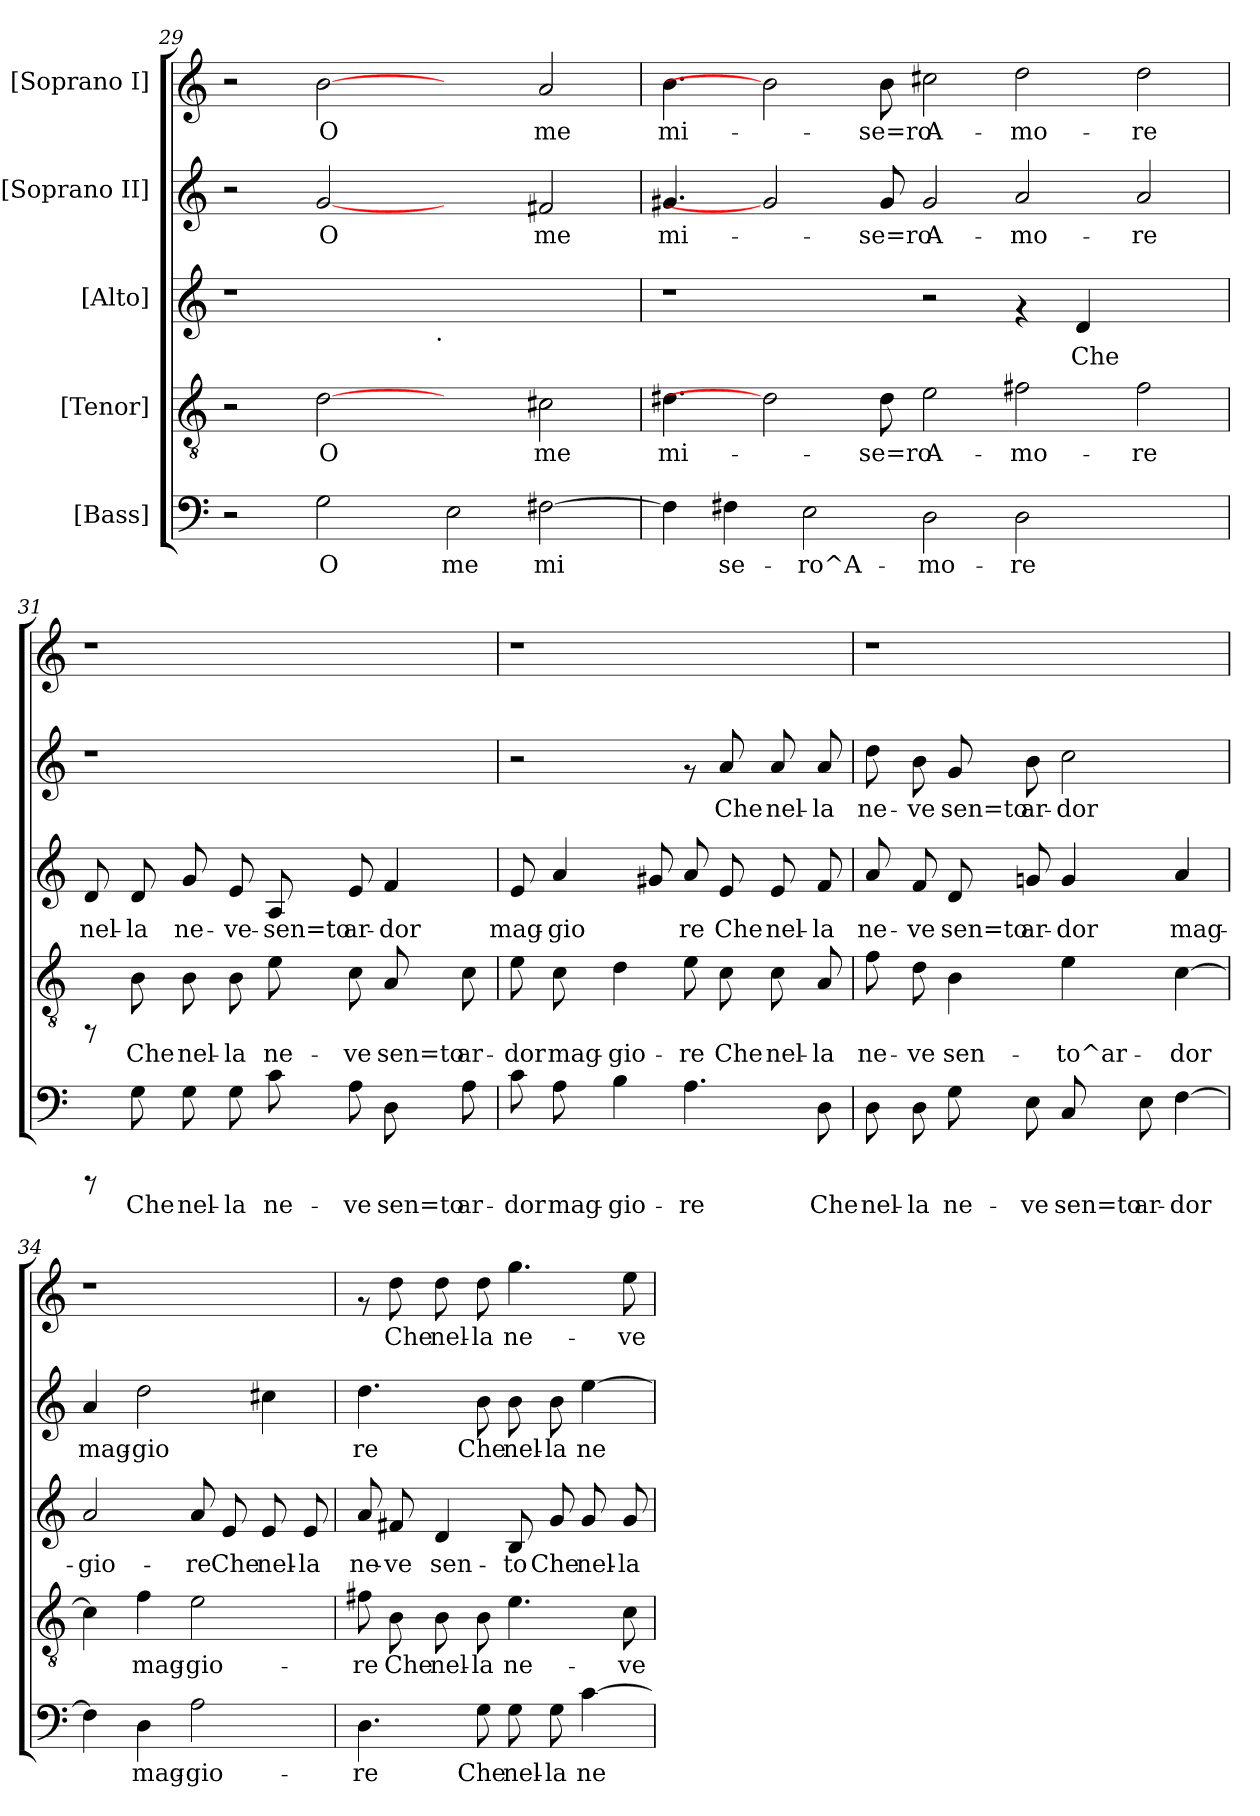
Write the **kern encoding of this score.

**kern	**text	**kern	**text	**kern	**text	**kern	**text	**kern	**text
*part5	*part5	*part4	*part4	*part3	*part3	*part2	*part2	*part1	*part1
*staff5	*staff5	*staff4	*staff4	*staff3	*staff3	*staff2	*staff2	*staff1	*staff1
*I"[Bass]	*	*I"[Tenor]	*	*I"[Alto]	*	*I"[Soprano II]	*	*I"[Soprano I]	*
*clefF4	*	*clefGv2	*	*clefG2	*	*clefG2	*	*clefG2	*
*k[]	*	*k[]	*	*k[]	*	*k[]	*	*k[]	*
*C:	*	*C:	*	*C:	*	*C:	*	*C:	*
=29	=29	=29	=29	=29	=29	=29	=29	=29	=29
*	*	*	*	*^	*	*	*	*	*
2r	.	2r	.	1r	2ryy	.	2r	.	2r	.
!	!LO:LY:b:cj	!	!LO:LY:b:cj	!	!	!	!	!LO:LY:b:cj	!	!LO:LY:b:cj
2G\	O	[2d	O	.	4ryy	.	[2g	O	[2b	O
.	.	.	.	.	8...ryy	.	.	.	.	.
!	!	!	!	!	!LO:TX:b:t=.	!	!	!	!	!
.	.	.	.	.	1ryy	.	.	.	.	.
!	!LO:LY:b:cj	!	!	!	!	!	!	!	!	!
2E\	me	2ryy	.	1ryy	.	.	2ryy	.	2ryy	.
!	!LO:LY:b:cj	!	!LO:LY:b:cj	!	!	!	!	!LO:LY:b:cj	!	!LO:LY:b:cj
[>2F#X\	mi-	2c#X\	me	.	.	.	2f#X/	me	2a/	me
.	.	.	.	.	64ryy	.	.	.	.	.
=30	=30	=30	=30	=30	=30	=30	=30	=30	=30	=30
!	!LO:LY:b:cj	!	!LO:LY:b:cj	!	!	!	!	!LO:LY:b:cj	!	!LO:LY:b:cj
*	*	*	*	*v	*v	*	*	*	*	*
4F#\]	--	4.d#X\	mi-	1r	.	4.g#X/	mi-	4.b\	mi-
!	!LO:LY:b:cj	!	!	!	!	!	!	!	!
4F#X\	-se-	.	.	.	.	.	.	.	.
.	.	2d]	.	.	.	2g]	.	2b]	.
!	!LO:LY:b:cj	!	!	!	!	!	!	!	!
2E\	-ro^A-	.	.	.	.	.	.	.	.
!	!	!	!LO:LY:b:cj	!	!	!	!LO:LY:b:cj	!	!LO:LY:b:cj
.	.	8d#\	-se=ro	.	.	8g#/	-se=ro	8b\	-se=ro
!	!LO:LY:b:cj	!	!LO:LY:b:cj	!	!	!	!LO:LY:b:cj	!	!LO:LY:b:cj
2D\	-mo-	2e\	A-	2r	.	2g#/	A-	2cc#X\	A-
!	!LO:LY:b:cj	!	!LO:LY:b:cj	!	!	!	!LO:LY:b:cj	!	!LO:LY:b:cj
2D\	-re	2f#X\	-mo-	4rf	.	2a/	-mo-	2dd\	-mo-
!	!	!	!	!	!LO:LY:b:cj	!	!	!	!
.	.	.	.	4d/	Che	.	.	.	.
!	!	!	!LO:LY:b:cj	!	!	!	!LO:LY:b:cj	!	!LO:LY:b:cj
2ryy	.	2f#\	-re	2ryy	.	2a/	-re	2dd\	-re
!!LO:PB:g=z
=31	=31	=31	=31	=31	=31	=31	=31	=31	=31
!	!	!	!	!	!LO:LY:b:cj	!	!	!	!
8rCCC	.	8rFF	.	8d/	nel-	1r	.	1r	.
!	!LO:LY:b:cj	!	!LO:LY:b:cj	!	!LO:LY:b:cj	!	!	!	!
8G\	Che	8B\	Che	8d/	-la	.	.	.	.
!	!LO:LY:b:cj	!	!LO:LY:b:cj	!	!LO:LY:b:cj	!	!	!	!
8G\	nel-	8B\	nel-	8g/	ne-	.	.	.	.
!	!LO:LY:b:cj	!	!LO:LY:b:cj	!	!LO:LY:b:cj	!	!	!	!
8G\	-la	8B\	-la	8e/	-ve-	.	.	.	.
!	!LO:LY:b:cj	!	!LO:LY:b:cj	!	!LO:LY:b:cj	!	!	!	!
8c\	ne-	8e\	ne-	8A/	-sen=to	.	.	.	.
!	!LO:LY:b:cj	!	!LO:LY:b:cj	!	!LO:LY:b:cj	!	!	!	!
8A\	-ve	8c\	-ve	8e/	ar-	.	.	.	.
!	!LO:LY:b:cj	!	!LO:LY:b:cj	!	!LO:LY:b:cj	!	!	!	!
8D\	sen=to	8A/	sen=to	4f/	-dor	.	.	.	.
!	!LO:LY:b:cj	!	!LO:LY:b:cj	!	!	!	!	!	!
8A\	ar-	8c\	ar-	.	.	.	.	.	.
=32	=32	=32	=32	=32	=32	=32	=32	=32	=32
!	!LO:LY:b:cj	!	!LO:LY:b:cj	!	!LO:LY:b:cj	!	!	!	!
8c\	-dor	8e\	-dor	8e/	mag-	2r	.	1r	.
!	!LO:LY:b:cj	!	!LO:LY:b:cj	!	!LO:LY:b:cj	!	!	!	!
8A\	mag-	8c\	mag-	4a/	-gio-	.	.	.	.
!	!LO:LY:b:cj	!	!LO:LY:b:cj	!	!	!	!	!	!
4B\	-gio-	4d\	-gio-	.	.	.	.	.	.
!	!	!	!	!	!LO:LY:b:cj	!	!	!	!
.	.	.	.	8g#X/	--	.	.	.	.
!	!LO:LY:b:cj	!	!LO:LY:b:cj	!	!LO:LY:b:cj	!	!	!	!
4.A\	-re	8e\	-re	8a/	-re	8rf	.	.	.
!	!	!	!LO:LY:b:cj	!	!LO:LY:b:cj	!	!LO:LY:b:cj	!	!
.	.	8c\	Che	8e/	Che	8a/	Che	.	.
!	!	!	!LO:LY:b:cj	!	!LO:LY:b:cj	!	!LO:LY:b:cj	!	!
.	.	8c\	nel-	8e/	nel-	8a/	nel-	.	.
!	!LO:LY:b:cj	!	!LO:LY:b:cj	!	!LO:LY:b:cj	!	!LO:LY:b:cj	!	!
8D\	Che	8A/	-la	8f/	-la	8a/	-la	.	.
=33	=33	=33	=33	=33	=33	=33	=33	=33	=33
!	!LO:LY:b:cj	!	!LO:LY:b:cj	!	!LO:LY:b:cj	!	!LO:LY:b:cj	!	!
8D\	nel-	8f\	ne-	8a/	ne-	8dd\	ne-	1r	.
!	!LO:LY:b:cj	!	!LO:LY:b:cj	!	!LO:LY:b:cj	!	!LO:LY:b:cj	!	!
8D\	-la	8d\	-ve	8f/	-ve	8b\	-ve	.	.
!	!LO:LY:b:cj	!	!LO:LY:b:cj	!	!LO:LY:b:cj	!	!LO:LY:b:cj	!	!
8G\	ne-	4B\	sen-	8d/	sen=to	8g/	sen=to	.	.
!	!LO:LY:b:cj	!	!	!	!LO:LY:b:cj	!	!LO:LY:b:cj	!	!
8E\	-ve	.	.	8gn/	ar-	8b\	ar-	.	.
!	!LO:LY:b:cj	!	!LO:LY:b:cj	!	!LO:LY:b:cj	!	!LO:LY:b:cj	!	!
8C/	sen=to	4e\	-to^ar-	4g/	-dor	2cc\	-dor	.	.
!	!LO:LY:b:cj	!	!	!	!	!	!	!	!
8E\	ar-	.	.	.	.	.	.	.	.
!	!LO:LY:b:cj	!	!LO:LY:b:cj	!	!LO:LY:b:cj	!	!	!	!
[<4F\	-dor	[<4c\	-dor	4a/	mag-	.	.	.	.
!!LO:PB:g=z
=34	=34	=34	=34	=34	=34	=34	=34	=34	=34
!	!LO:LY:b:cj	!	!LO:LY:b:cj	!	!LO:LY:b:cj	!	!LO:LY:b:cj	!	!
4F\]	.	4c\]	.	2a/	-gio-	4a/	mag-	1r	.
!	!LO:LY:b:cj	!	!LO:LY:b:cj	!	!	!	!LO:LY:b:cj	!	!
4D\	mag-	4f\	mag-	.	.	2dd\	-gio-	.	.
!	!LO:LY:b:cj	!	!LO:LY:b:cj	!	!LO:LY:b:cj	!	!	!	!
2A\	-gio-	2e\	-gio-	8a/	-re	.	.	.	.
!	!	!	!	!	!LO:LY:b:cj	!	!	!	!
.	.	.	.	8e/	Che	.	.	.	.
!	!	!	!	!	!LO:LY:b:cj	!	!LO:LY:b:cj	!	!
.	.	.	.	8e/	nel-	4cc#X\	--	.	.
!	!	!	!	!	!LO:LY:b:cj	!	!	!	!
.	.	.	.	8e/	-la	.	.	.	.
=35	=35	=35	=35	=35	=35	=35	=35	=35	=35
!	!LO:LY:b:cj	!	!LO:LY:b:cj	!	!LO:LY:b:cj	!	!LO:LY:b:cj	!	!
4.D\	-re	8f#X\	-re	8a/	ne-	4.dd\	-re	8rf	.
!	!	!	!LO:LY:b:cj	!	!LO:LY:b:cj	!	!	!	!LO:LY:b:cj
.	.	8B\	Che	8f#X/	-ve	.	.	8dd\	Che
!	!	!	!LO:LY:b:cj	!	!LO:LY:b:cj	!	!	!	!LO:LY:b:cj
.	.	8B\	nel-	4d/	sen-	.	.	8dd\	nel-
!	!LO:LY:b:cj	!	!LO:LY:b:cj	!	!	!	!LO:LY:b:cj	!	!LO:LY:b:cj
8G\	Che	8B\	-la	.	.	8b\	Che	8dd\	-la
!	!LO:LY:b:cj	!	!LO:LY:b:cj	!	!LO:LY:b:cj	!	!LO:LY:b:cj	!	!LO:LY:b:cj
8G\	nel-	4.e\	ne-	8B/	-to	8b\	nel-	4.gg\	ne-
!	!LO:LY:b:cj	!	!	!	!LO:LY:b:cj	!	!LO:LY:b:cj	!	!
8G\	-la	.	.	8g/	Che	8b\	-la	.	.
!	!LO:LY:b:cj	!	!	!	!LO:LY:b:cj	!	!LO:LY:b:cj	!	!
[>4c\	ne-	.	.	8g/	nel-	[>4ee\	ne-	.	.
!	!	!	!LO:LY:b:cj	!	!LO:LY:b:cj	!	!	!	!LO:LY:b:cj
.	.	8c\	-ve	8g/	-la	.	.	8ee\	-ve
=	=	=	=	=	=	=	=	=	=
*-	*-	*-	*-	*-	*-	*-	*-	*-	*-
